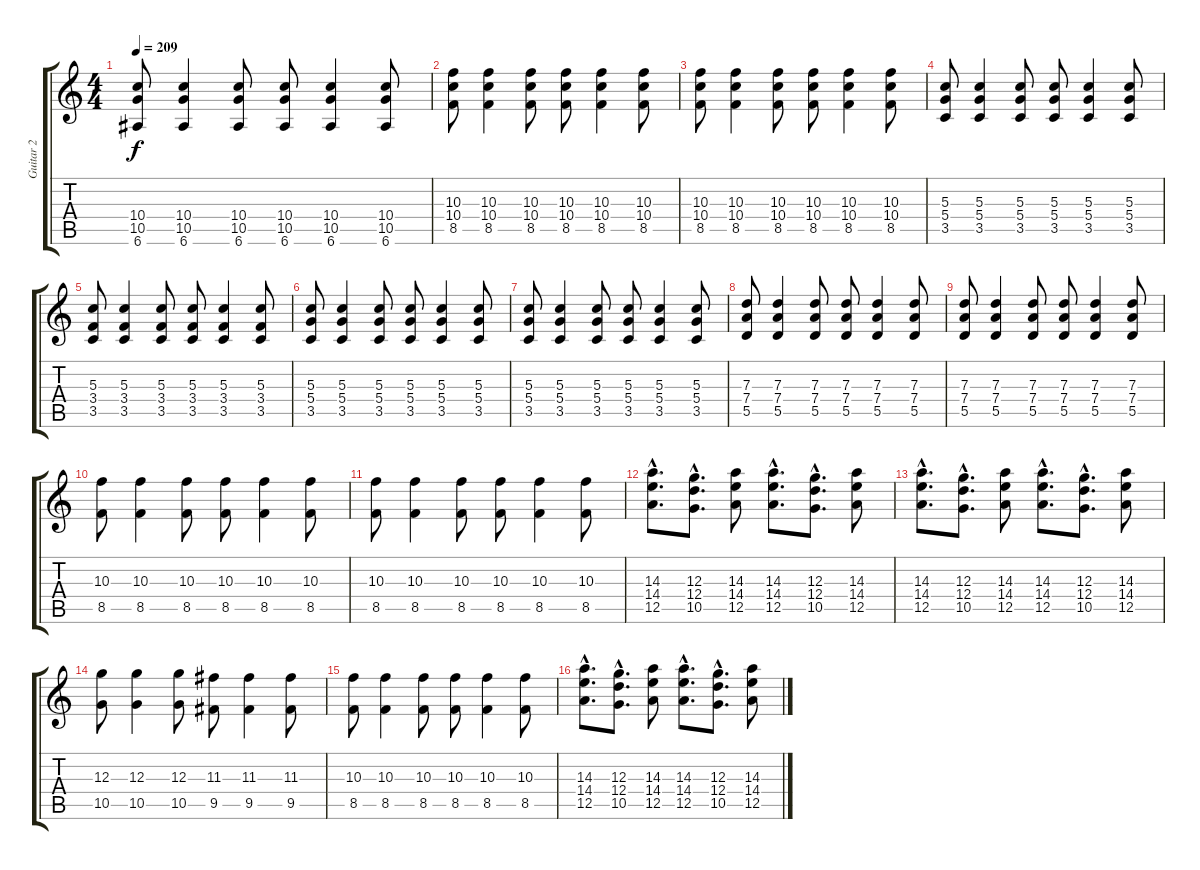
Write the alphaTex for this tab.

\track ("Guitar 2" "Guitar 2") {instrument distortionguitar}
\staff {score tabs}
\tuning (E4 B3 G3 D3 A2 E2) {hide}
\ts (4 4)
\tempo 209
\clef g2
\ks c
(10.4 10.5 6.6).8{dy f} (10.4 10.5 6.6).4 (10.4 10.5 6.6).8 (10.4 10.5 6.6).8 (10.4 10.5 6.6).4 (10.4 10.5 6.6).8 |
(10.3 10.4 8.5).8 (10.3 10.4 8.5).4 (10.3 10.4 8.5).8 (10.3 10.4 8.5).8 (10.3 10.4 8.5).4 (10.3 10.4 8.5).8 |
(10.3 10.4 8.5).8 (10.3 10.4 8.5).4 (10.3 10.4 8.5).8 (10.3 10.4 8.5).8 (10.3 10.4 8.5).4 (10.3 10.4 8.5).8 |
(5.3 5.4 3.5).8 (5.3 5.4 3.5).4 (5.3 5.4 3.5).8 (5.3 5.4 3.5).8 (5.3 5.4 3.5).4 (5.3 5.4 3.5).8 |
(5.3 3.4 3.5).8 (5.3 3.4 3.5).4 (5.3 3.4 3.5).8 (5.3 3.4 3.5).8 (5.3 3.4 3.5).4 (5.3 3.4 3.5).8 |
(5.3 5.4 3.5).8 (5.3 5.4 3.5).4 (5.3 5.4 3.5).8 (5.3 5.4 3.5).8 (5.3 5.4 3.5).4 (5.3 5.4 3.5).8 |
(5.3 5.4 3.5).8 (5.3 5.4 3.5).4 (5.3 5.4 3.5).8 (5.3 5.4 3.5).8 (5.3 5.4 3.5).4 (5.3 5.4 3.5).8 |
(7.3 7.4 5.5).8 (7.3 7.4 5.5).4 (7.3 7.4 5.5).8 (7.3 7.4 5.5).8 (7.3 7.4 5.5).4 (7.3 7.4 5.5).8 |
(7.3 7.4 5.5).8 (7.3 7.4 5.5).4 (7.3 7.4 5.5).8 (7.3 7.4 5.5).8 (7.3 7.4 5.5).4 (7.3 7.4 5.5).8 |
(10.3 8.5).8 (10.3 8.5).4 (10.3 8.5).8 (10.3 8.5).8 (10.3 8.5).4 (10.3 8.5).8 |
(10.3 8.5).8 (10.3 8.5).4 (10.3 8.5).8 (10.3 8.5).8 (10.3 8.5).4 (10.3 8.5).8 |
(14.3{hac} 14.4{hac} 12.5{hac}).8{d} (12.3{hac} 12.4{hac} 10.5{hac}).8{d} (14.3 14.4 12.5).8 (14.3{hac} 14.4{hac} 12.5{hac}).8{d} (12.3{hac} 12.4{hac} 10.5{hac}).8{d} (14.3 14.4 12.5).8 |
(14.3{hac} 14.4{hac} 12.5{hac}).8{d} (12.3{hac} 12.4{hac} 10.5{hac}).8{d} (14.3 14.4 12.5).8 (14.3{hac} 14.4{hac} 12.5{hac}).8{d} (12.3{hac} 12.4{hac} 10.5{hac}).8{d} (14.3 14.4 12.5).8 |
(12.3 10.5).8 (12.3 10.5).4 (12.3 10.5).8 (11.3 9.5).8 (11.3 9.5).4 (11.3 9.5).8 |
(10.3 8.5).8 (10.3 8.5).4 (10.3 8.5).8 (10.3 8.5).8 (10.3 8.5).4 (10.3 8.5).8 |
(14.3{hac} 14.4{hac} 12.5{hac}).8{d} (12.3{hac} 12.4{hac} 10.5{hac}).8{d} (14.3 14.4 12.5).8 (14.3{hac} 14.4{hac} 12.5{hac}).8{d} (12.3{hac} 12.4{hac} 10.5{hac}).8{d} (14.3 14.4 12.5).8
